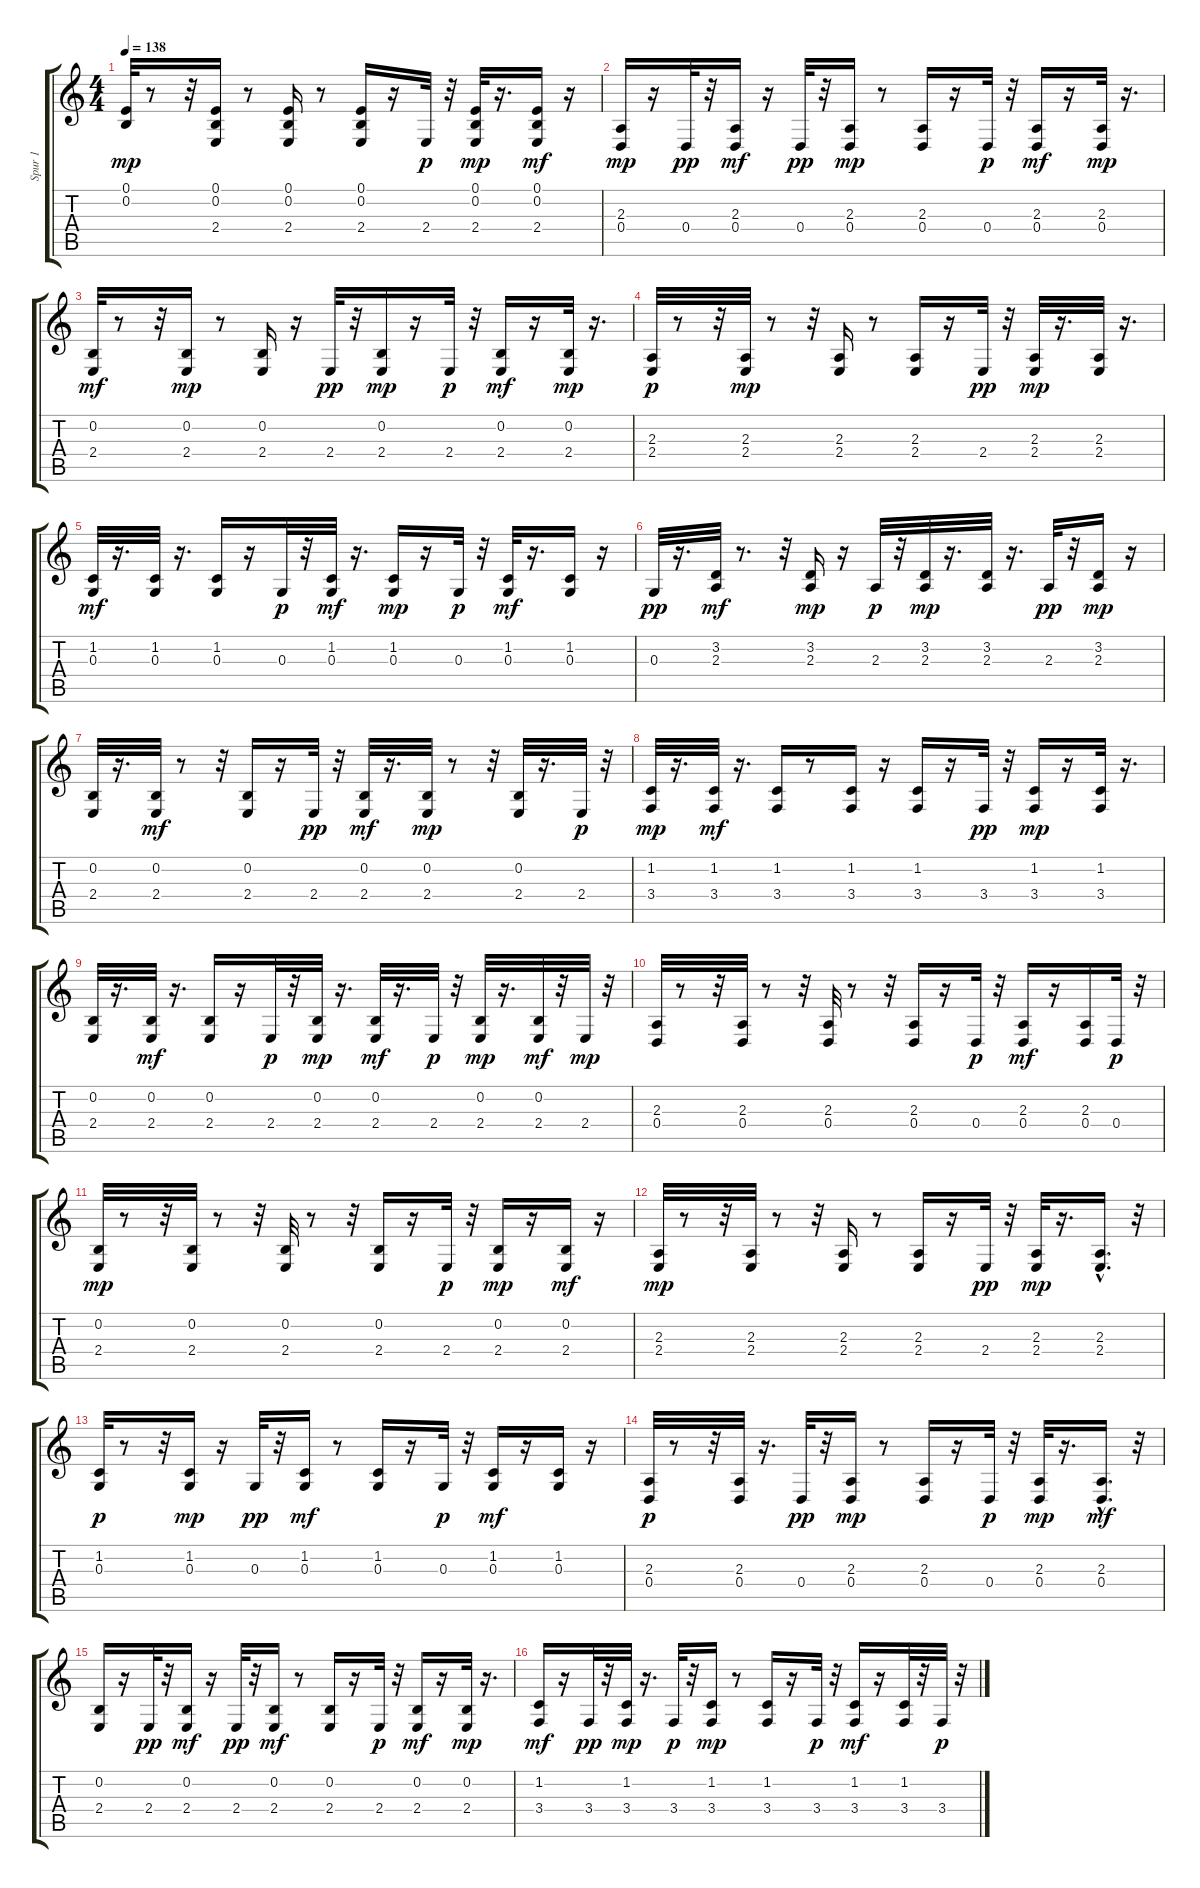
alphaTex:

\track ("Spur 1" "Spur 1") {instrument lead2sawtooth}
\staff {score tabs}
\tuning (E4 B3 G3 D3 A2 E2) {hide}
\ts (4 4)
\tempo 138
\clef g2
\ks c
(0.1 0.2).32{dy mp} r.8 r.32 (0.1 0.2 2.4).16 r.8 (0.1 0.2 2.4).16 r.8 (0.1 0.2 2.4).16 r.16 2.4.32{dy p} r.32 (0.1 0.2 2.4).32{dy mp} r.16{d} (0.1 0.2 2.4).16{dy mf} r.16 |
(2.3 0.4).16{dy mp} r.16 0.4.32{dy pp} r.32 (2.3 0.4).16{dy mf} r.16 0.4.32{dy pp} r.32 (2.3 0.4).16{dy mp} r.8 (2.3 0.4).16 r.16 0.4.32{dy p} r.32 (2.3 0.4).16{dy mf} r.16 (2.3 0.4).32{dy mp} r.16{d} |
(0.2 2.4).32{dy mf} r.8 r.32 (0.2 2.4).16{dy mp} r.8 (0.2 2.4).16 r.16 2.4.32{dy pp} r.32 (0.2 2.4).16{dy mp} r.16 2.4.32{dy p} r.32 (0.2 2.4).16{dy mf} r.16 (0.2 2.4).32{dy mp} r.16{d} |
(2.3 2.4).32{dy p} r.8 r.32 (2.3 2.4).32{dy mp} r.8 r.32 (2.3 2.4).16 r.8 (2.3 2.4).16 r.16 2.4.32{dy pp} r.32 (2.3 2.4).32{dy mp} r.16{d} (2.3 2.4).32 r.16{d} |
(1.2 0.3).32{dy mf} r.16{d} (1.2 0.3).32 r.16{d} (1.2 0.3).16 r.16 0.3.32{dy p} r.32 (1.2 0.3).32{dy mf} r.16{d} (1.2 0.3).16{dy mp} r.16 0.3.32{dy p} r.32 (1.2 0.3).32{dy mf} r.16{d} (1.2 0.3).16 r.16 |
0.3.32{dy pp} r.16{d} (3.2 2.3).32{dy mf} r.8{d} r.32 (3.2 2.3).16{dy mp} r.16 2.3.32{dy p} r.32 (3.2 2.3).32{dy mp} r.16{d} (3.2 2.3).32 r.16{d} 2.3.32{dy pp} r.32 (3.2 2.3).16{dy mp} r.16 |
(0.2 2.4).32 r.16{d} (0.2 2.4).32{dy mf} r.8 r.32 (0.2 2.4).16 r.16 2.4.32{dy pp} r.32 (0.2 2.4).32{dy mf} r.16{d} (0.2 2.4).32{dy mp} r.8 r.32 (0.2 2.4).32 r.16{d} 2.4.32{dy p} r.32 |
(1.2 3.4).32{dy mp} r.16{d} (1.2 3.4).32{dy mf} r.16{d} (1.2 3.4).16 r.8 (1.2 3.4).16 r.16 (1.2 3.4).16 r.16 3.4.32{dy pp} r.32 (1.2 3.4).16{dy mp} r.16 (1.2 3.4).32 r.16{d} |
(0.2 2.4).32 r.16{d} (0.2 2.4).32{dy mf} r.16{d} (0.2 2.4).16 r.16 2.4.32{dy p} r.32 (0.2 2.4).32{dy mp} r.16{d} (0.2 2.4).32{dy mf} r.16{d} 2.4.32{dy p} r.32 (0.2 2.4).32{dy mp} r.16{d} (0.2 2.4).32{dy mf} r.32 2.4.32{dy mp} r.32 |
(2.3 0.4).32 r.8 r.32 (2.3 0.4).32 r.8 r.32 (2.3 0.4).32 r.8 r.32 (2.3 0.4).16 r.16 0.4.32{dy p} r.32 (2.3 0.4).16{dy mf} r.16 (2.3 0.4).16 0.4.32{dy p} r.32 |
(0.2 2.4).32{dy mp} r.8 r.32 (0.2 2.4).32 r.8 r.32 (0.2 2.4).32 r.8 r.32 (0.2 2.4).16 r.16 2.4.32{dy p} r.32 (0.2 2.4).16{dy mp} r.16 (0.2 2.4).16{dy mf} r.16 |
(2.3 2.4).32{dy mp} r.8 r.32 (2.3 2.4).32 r.8 r.32 (2.3 2.4).16 r.8 (2.3 2.4).16 r.16 2.4.32{dy pp} r.32 (2.3 2.4).32{dy mp} r.16{d} (2.3 2.4{hac}).16{d} r.32 |
(1.2 0.3).32{dy p} r.8 r.32 (1.2 0.3).16{dy mp} r.16 0.3.32{dy pp} r.32 (1.2 0.3).16{dy mf} r.8 (1.2 0.3).16 r.16 0.3.32{dy p} r.32 (1.2 0.3).16{dy mf} r.16 (1.2 0.3).16 r.16 |
(2.3 0.4).32{dy p} r.8 r.32 (2.3 0.4).32 r.16{d} 0.4.32{dy pp} r.32 (2.3 0.4).16{dy mp} r.8 (2.3 0.4).16 r.16 0.4.32{dy p} r.32 (2.3 0.4).32{dy mp} r.16{d} (2.3{hac} 0.4{hac}).16{d dy mf} r.32 |
(0.2 2.4).16 r.16 2.4.32{dy pp} r.32 (0.2 2.4).16{dy mf} r.16 2.4.32{dy pp} r.32 (0.2 2.4).16{dy mf} r.8 (0.2 2.4).16 r.16 2.4.32{dy p} r.32 (0.2 2.4).16{dy mf} r.16 (0.2 2.4).32{dy mp} r.16{d} |
(1.2 3.4).16{dy mf} r.16 3.4.32{dy pp} r.32 (1.2 3.4).32{dy mp} r.16{d} 3.4.32{dy p} r.32 (1.2 3.4).16{dy mp} r.8 (1.2 3.4).16 r.16 3.4.32{dy p} r.32 (1.2 3.4).16{dy mf} r.16 (1.2 3.4).32 r.32 3.4.32{dy p} r.32
